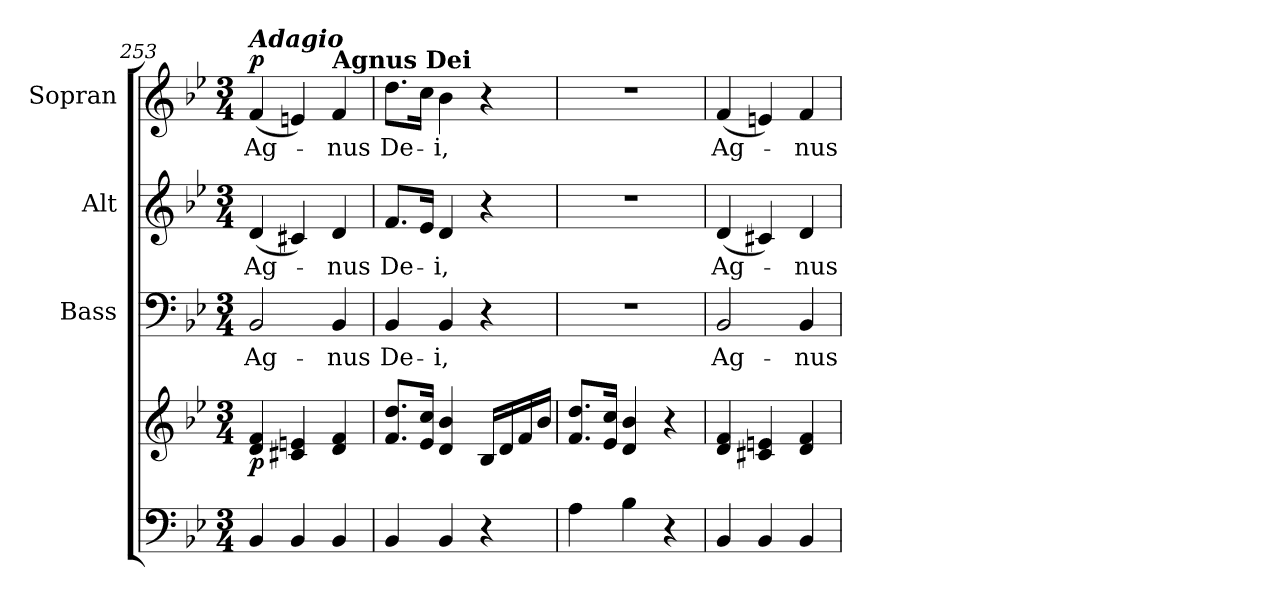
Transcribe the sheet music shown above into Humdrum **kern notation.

**kern	**kern	**dynam	**kern	**text	**kern	**text	**kern	**text	**dynam
*part4	*part4	*part4	*part3	*part3	*part2	*part2	*part1	*part1	*part1
*staff5	*staff4	*staff4/5	*staff3	*staff3	*staff2	*staff2	*staff1	*staff1	*staff1
*	*	*	*I"Bass	*	*I"Alt	*	*I"Sopran	*	*
*	*	*	*I'B.	*	*I'A.	*	*I'S.	*	*
!!LO:LB:g=z
*clefF4	*clefG2	*	*clefF4	*	*clefG2	*	*clefG2	*	*
*k[b-e-]	*k[b-e-]	*	*k[b-e-]	*	*k[b-e-]	*	*k[b-e-]	*	*
*B-:	*B-:	*	*B-:	*	*B-:	*	*B-:	*	*
*M3/4	*M3/4	*	*M3/4	*	*M3/4	*	*M3/4	*	*
=253	=253	=253	=253	=253	=253	=253	=253	=253	=253
!	!	!	!	!	!	!	!LO:TX:a:Bi:t=Adagio	!	!
!	!	!LO:DY:b	!	!LO:LY:b	!	!LO:LY:b	!	!LO:LY:b	!LO:DY:a
4BB-/	4d/ 4f/	p	2BB-/	Ag-	(<4d/	Ag-	(<4f/	Ag-	p
4BB-/	4c#X/ 4en/	.	.	.	4c#X/)	.	4en/)	.	.
!	!	!	!	!	!	!	!LO:TX:a:B:t=Agnus Dei	!	!
!	!	!	!	!LO:LY:b	!	!LO:LY:b	!	!LO:LY:b	!
4BB-/	4d/ 4f/	.	4BB-/	-nus	4d/	-nus	4f/	-nus	.
=254	=254	=254	=254	=254	=254	=254	=254	=254	=254
!	!	!	!	!LO:LY:b	!	!LO:LY:b	!	!LO:LY:b	!
4BB-/	8.f/ 8.dd/L	.	4BB-/	De-	8.f/L	De-	8.dd\L	De-	.
.	16e-/ 16cc/Jk	.	.	.	16e-/Jk	.	16cc\Jk	.	.
!	!	!	!	!LO:LY:b	!	!LO:LY:b	!	!LO:LY:b	!
4BB-/	4d/ 4b-/	.	4BB-/	-i,	4d/	-i,	4b-\	-i,	.
4r	16B-/LL	.	4r	.	4r	.	4r	.	.
.	16d/	.	.	.	.	.	.	.	.
.	16f/	.	.	.	.	.	.	.	.
.	16b-/JJ	.	.	.	.	.	.	.	.
=255	=255	=255	=255	=255	=255	=255	=255	=255	=255
4A\	8.f/ 8.dd/L	.	2.r	.	2.r	.	2.r	.	.
.	16e-/ 16cc/Jk	.	.	.	.	.	.	.	.
4B-\	4d/ 4b-/	.	.	.	.	.	.	.	.
4r	4r	.	.	.	.	.	.	.	.
=256	=256	=256	=256	=256	=256	=256	=256	=256	=256
!	!	!	!	!LO:LY:b	!	!LO:LY:b	!	!LO:LY:b	!
4BB-/	4d/ 4f/	.	2BB-/	Ag-	(<4d/	Ag-	(<4f/	Ag-	.
4BB-/	4c#X/ 4en/	.	.	.	4c#X/)	.	4en/)	.	.
!	!	!	!	!LO:LY:b	!	!LO:LY:b	!	!LO:LY:b	!
4BB-/	4d/ 4f/	.	4BB-/	-nus	4d/	-nus	4f/	-nus	.
=	=	=	=	=	=	=	=	=	=
*-	*-	*-	*-	*-	*-	*-	*-	*-	*-
